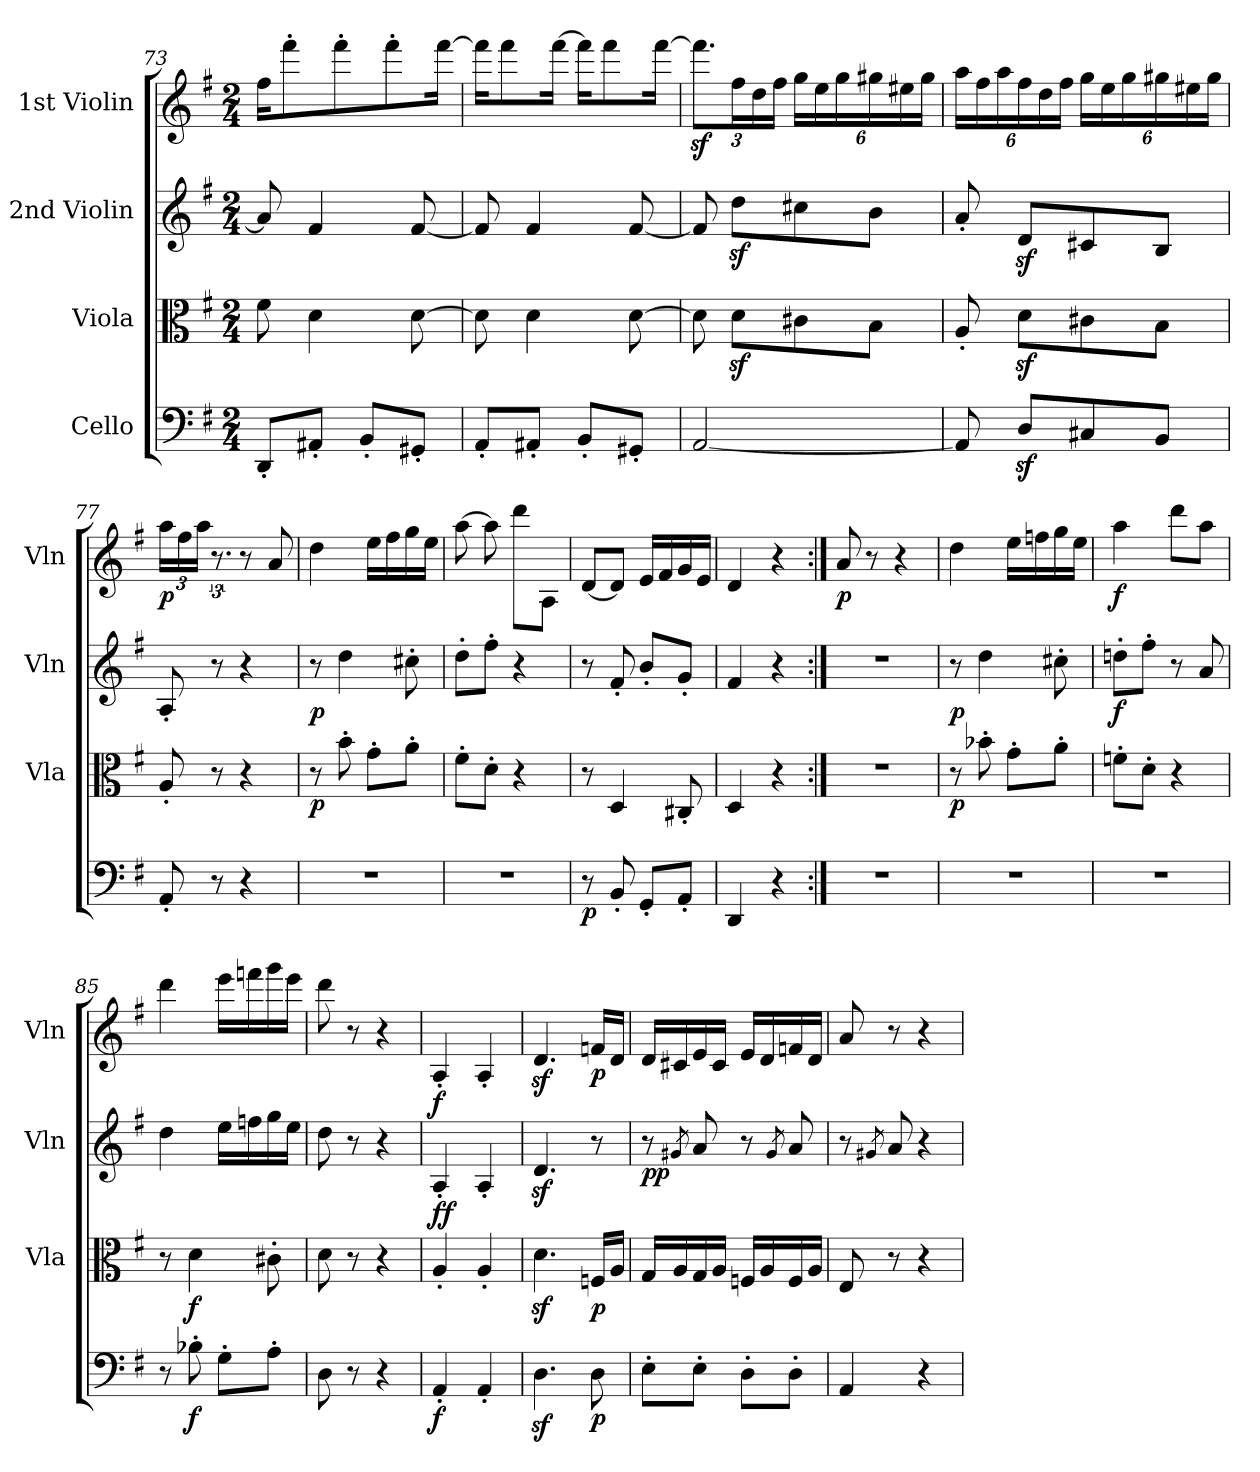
**kern	**dynam	**kern	**dynam	**kern	**dynam	**kern	**dynam
*part4	*part4	*part3	*part3	*part2	*part2	*part1	*part1
*staff4	*staff4	*staff3	*staff3	*staff2	*staff2	*staff1	*staff1
*I"Cello	*	*I"Viola	*	*I"2nd Violin	*	*I"1st Violin	*
*	*	*I'Vla	*	*I'Vln	*	*I'Vln	*
*clefF4	*	*clefC3	*	*clefG2	*	*clefG2	*
*k[f#]	*	*k[f#]	*	*k[f#]	*	*k[f#]	*
*G:	*	*G:	*	*G:	*	*G:	*
*M2/4	*	*M2/4	*	*M2/4	*	*M2/4	*
=73	=73	=73	=73	=73	=73	=73	=73
8DD'/L	.	8f#\	.	8a/]	.	16ff#\KL	.
.	.	.	.	.	.	8fff#'\	.
8AA#X'/J	.	4d\	.	4f#/	.	.	.
.	.	.	.	.	.	8fff#'\	.
8BB'/L	.	.	.	.	.	.	.
.	.	.	.	.	.	8fff#'\	.
8GG#X'/J	.	[8d\	.	[8f#/	.	.	.
.	.	.	.	.	.	[16fff#\Jk	.
!!LO:PB:g=z
=74	=74	=74	=74	=74	=74	=74	=74
8AA'/L	.	8d\]	.	8f#/]	.	16fff#\KL]	.
.	.	.	.	.	.	8fff#\	.
8AA#X'/J	.	4d\	.	4f#/	.	.	.
.	.	.	.	.	.	[16fff#\Jk	.
8BB'/L	.	.	.	.	.	16fff#\KL]	.
.	.	.	.	.	.	8fff#\	.
8GG#X'/J	.	[8d\	.	[8f#/	.	.	.
.	.	.	.	.	.	[16fff#\Jk	.
=75	=75	=75	=75	=75	=75	=75	=75
*	*	*	*	*	*	*Xbrackettup	*
[2AA/	.	8d\]	.	8f#/]	.	12.fff#z<\L]	.
.	.	8dz<\L	.	8ddz<\L	.	24ff#\L	.
.	.	.	.	.	.	24dd\	.
.	.	.	.	.	.	24ff#\JJ	.
.	.	8c#X\	.	8cc#X\	.	24gg\LL	.
.	.	.	.	.	.	24ee\	.
.	.	.	.	.	.	24gg\	.
.	.	8B\J	.	8b\J	.	24gg#X\	.
.	.	.	.	.	.	24ee#X\	.
.	.	.	.	.	.	24gg#\JJ	.
=76	=76	=76	=76	=76	=76	=76	=76
8AA/]	.	8A'/	.	8a'/	.	24aa\LL	.
.	.	.	.	.	.	24ff#\	.
.	.	.	.	.	.	24aa\	.
8Dz>/L	.	8dz>\L	.	8dz>/L	.	24ff#\	.
.	.	.	.	.	.	24dd\	.
.	.	.	.	.	.	24ff#\JJ	.
8C#X/	.	8c#X\	.	8c#X/	.	24gg\LL	.
.	.	.	.	.	.	24ee\	.
.	.	.	.	.	.	24gg\	.
8BB/J	.	8B\J	.	8B/J	.	24gg#X\	.
.	.	.	.	.	.	24ee#X\	.
.	.	.	.	.	.	24gg#\JJ	.
!!LO:LB:g=z
=77	=77	=77	=77	=77	=77	=77	=77
*	*	*	*	*	*	*brackettup	*
!	!	!	!	!	!	!	!LO:DY:b
8AA'/	.	8A'/	.	8A'/	.	24aa\LL	p
.	.	.	.	.	.	24ff#\	.
.	.	.	.	.	.	24aa\JJ	.
8r	.	8r	.	8r	.	12.r	.
4r	.	4r	.	4r	.	8r	.
.	.	.	.	.	.	8a/	.
!!LO:PB:g=z
=78	=78	=78	=78	=78	=78	=78	=78
!	!	!	!LO:DY:b	!	!LO:DY:b	!	!
2r	.	8r	p	8r	p	4dd\	.
.	.	8b'\	.	4dd\	.	.	.
.	.	8g'\L	.	.	.	16ee\LL	.
.	.	.	.	.	.	16ff#\	.
.	.	8a'\J	.	8cc#X'\	.	16gg\	.
.	.	.	.	.	.	16ee\JJ	.
=79	=79	=79	=79	=79	=79	=79	=79
2r	.	8f#'\L	.	8dd'\L	.	[8aa\	.
.	.	8d'\J	.	8ff#'\J	.	8aa\]	.
.	.	4r	.	4r	.	8ddd\L	.
.	.	.	.	.	.	8A\J	.
=80	=80	=80	=80	=80	=80	=80	=80
!	!LO:DY:b	!	!	!	!	!	!
8r	p	8r	.	8r	.	[8d/L	.
8BB'/	.	4D/	.	8f#'/	.	8d/J]	.
8GG'/L	.	.	.	8b'/L	.	16e/LL	.
.	.	.	.	.	.	16f#/	.
8AA'/J	.	8C#X'/	.	8g'/J	.	16g/	.
.	.	.	.	.	.	16e/JJ	.
=81	=81	=81	=81	=81	=81	=81	=81
4DD/	.	4D/	.	4f#/	.	4d/	.
4r	.	4r	.	4r	.	4r	.
=82:|!	=82:|!	=82:|!	=82:|!	=82:|!	=82:|!	=82:|!	=82:|!
!	!	!	!	!	!	!	!LO:DY:b
2r	.	2r	.	2r	.	8a/	p
.	.	.	.	.	.	8r	.
.	.	.	.	.	.	4r	.
=83	=83	=83	=83	=83	=83	=83	=83
!	!	!	!LO:DY:b	!	!LO:DY:b	!	!
2r	.	8r	p	8r	p	4dd\	.
.	.	8b-X'\	.	4dd\	.	.	.
.	.	8g'\L	.	.	.	16ee\LL	.
.	.	.	.	.	.	16ffn\	.
.	.	8a'\J	.	8cc#X'\	.	16gg\	.
.	.	.	.	.	.	16ee\JJ	.
!!LO:LB:g=z
=84	=84	=84	=84	=84	=84	=84	=84
!	!	!	!	!	!LO:DY:b	!	!LO:DY:b
2r	.	8fn'\L	.	8ddn'\L	f	4aa\	f
.	.	8d'\J	.	8ff#'\J	.	.	.
.	.	4r	.	8r	.	8ddd\L	.
.	.	.	.	8a/	.	8aa\J	.
=85	=85	=85	=85	=85	=85	=85	=85
8r	.	8r	.	4dd\	.	4ddd\	.
!	!LO:DY:b	!	!LO:DY:b	!	!	!	!
8B-X'\	f	4d\	f	.	.	.	.
8G'\L	.	.	.	16ee\LL	.	16eee\LL	.
.	.	.	.	16ffn\	.	16fffn\	.
8A'\J	.	8c#X'\	.	16gg\	.	16ggg\	.
.	.	.	.	16ee\JJ	.	16eee\JJ	.
=86	=86	=86	=86	=86	=86	=86	=86
8D\	.	8d\	.	8dd\	.	8ddd\	.
8r	.	8r	.	8r	.	8r	.
4r	.	4r	.	4r	.	4r	.
=87	=87	=87	=87	=87	=87	=87	=87
!	!LO:DY:b	!	!LO:DY:b	!	!	!	!
!	!	!	!LO:DY:n=1:a	!	!LO:DY:a	!	!
4AA'/	f	4A'/	f f	4A'/	f	4A'/	.
4AA'/	.	4A'/	.	4A'/	.	4A'/	.
=88	=88	=88	=88	=88	=88	=88	=88
4.Dz<\	.	4.dz<\	.	4.dz</	.	4.dz</	.
!	!LO:DY:b	!	!LO:DY:b	!	!	!	!LO:DY:b
8D\	p	16Fn/LL	p	8r	.	16fn/LL	p
.	.	16A/JJ	.	.	.	16d/JJ	.
!!LO:PB:g=z
=89	=89	=89	=89	=89	=89	=89	=89
!	!	!	!	!	!LO:DY:b	!	!
8E'\L	.	16G/LL	.	8r	pp	16d/LL	.
.	.	16A/	.	.	.	16c#X/	.
.	.	.	.	8qg#X/	.	.	.
8E'\J	.	16G/	.	8a/	.	16e/	.
.	.	16A/JJ	.	.	.	16c#/JJ	.
8D'\L	.	16Fn/LL	.	8r	.	16e/LL	.
.	.	16A/	.	.	.	16d/	.
.	.	.	.	8qg#/	.	.	.
8D'\J	.	16F/	.	8a/	.	16fn/	.
.	.	16A/JJ	.	.	.	16d/JJ	.
=90	=90	=90	=90	=90	=90	=90	=90
4AA/	.	8E/	.	8r	.	8a/	.
.	.	.	.	8qg#X/	.	.	.
.	.	8r	.	8a/	.	8r	.
4r	.	4r	.	4r	.	4r	.
=	=	=	=	=	=	=	=
*-	*-	*-	*-	*-	*-	*-	*-
